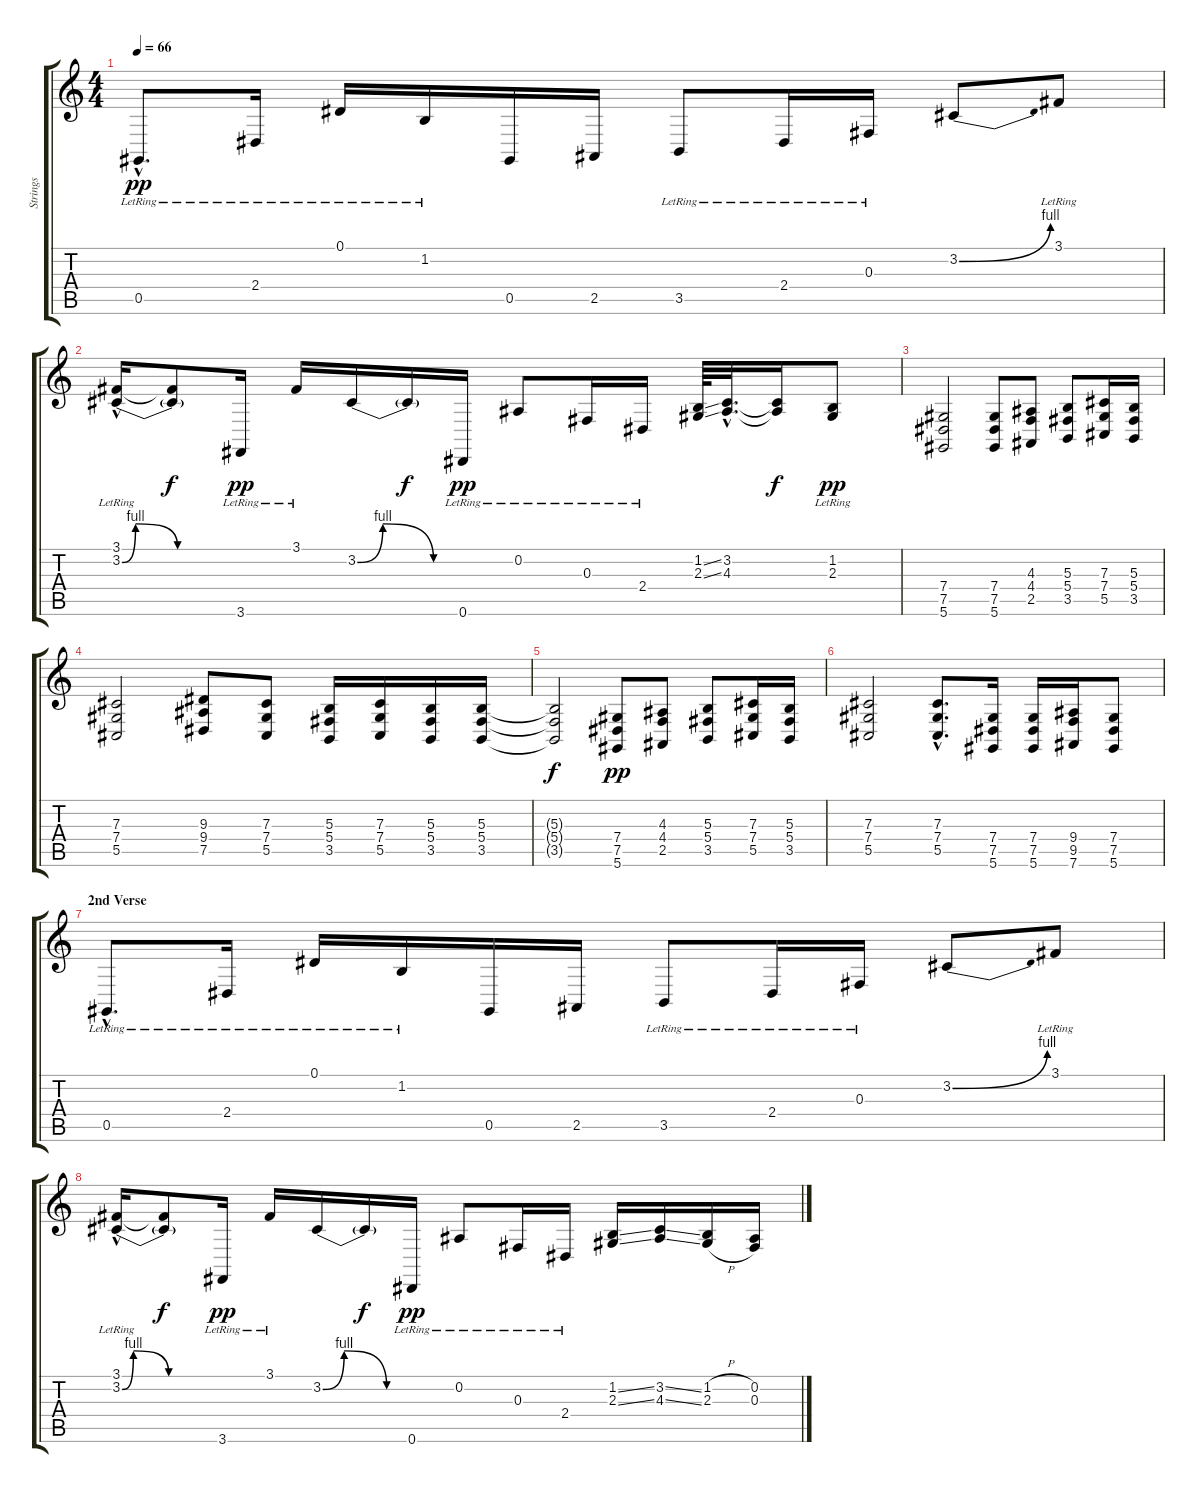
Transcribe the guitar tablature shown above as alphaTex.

\track ("Strings" "Strings") {instrument stringensemble1}
\staff {score tabs}
\tuning (Eb4 Bb3 Gb3 Db3 Ab2 Eb2) {hide}
\ts (4 4)
\tempo 66
\clef g2
\ks c
0.5{hac lr}.8{d dy pp} 2.4{lr}.16 0.1{lr}.16 1.2{lr}.16 0.5.16 2.5.16 3.5{lr}.8 2.4{lr}.16 0.3{lr}.16 3.2{be (bend 0 0 60 4)}.8 3.1{lr}.8 |
(3.1{lr} 3.2{be (custom 0 0 7 4 29 0 60 0) hac}).16 (3.1{t} 3.2{t}).8{dy f} 3.6{lr}.16{dy pp} 3.1{lr}.16 3.2{be (custom 0 0 15 4 45 0 60 0)}.16 3.2{t}.16{dy f} 0.6{lr}.16{dy pp} 0.2{lr}.8 0.3{lr}.16 2.4{lr}.16 (1.2{ss} 2.3{ss}).64 (3.2{hac} 4.3{hac}).32{d} (3.2{t} 4.3{t}).16{dy f} (1.2{lr} 2.3{lr}).8{dy pp} |
(7.4 7.5 5.6).2 (7.4 7.5 5.6).8 (4.3 4.4 2.5).8 (5.3 5.4 3.5).8 (7.3 7.4 5.5).16 (5.3 5.4 3.5).16 |
(7.3 7.4 5.5).2 (9.3 9.4 7.5).8 (7.3 7.4 5.5).8 (5.3 5.4 3.5).16 (7.3 7.4 5.5).16 (5.3 5.4 3.5).16 (5.3 5.4 3.5).16 |
(5.3{t} 5.4{t} 3.5{t}).2{dy f} (7.4 7.5 5.6).8{dy pp} (4.3 4.4 2.5).8 (5.3 5.4 3.5).8 (7.3 7.4 5.5).16 (5.3 5.4 3.5).16 |
(7.3 7.4 5.5).2 (7.3{hac} 7.4{hac} 5.5{hac}).8{d} (7.4 7.5 5.6).16 (7.4 7.5 5.6).16 (9.4 9.5 7.6).16 (7.4 7.5 5.6).8 |
\section ("" "2nd Verse")
0.5{hac lr}.8{d} 2.4{lr}.16 0.1{lr}.16 1.2{lr}.16 0.5.16 2.5.16 3.5{lr}.8 2.4{lr}.16 0.3{lr}.16 3.2{be (bend 0 0 60 4)}.8 3.1{lr}.8 |
(3.1{lr} 3.2{be (custom 0 0 7 4 29 0 60 0) hac}).16 (3.1{t} 3.2{t}).8{dy f} 3.6{lr}.16{dy pp} 3.1{lr}.16 3.2{be (custom 0 0 15 4 45 0 60 0)}.16 3.2{t}.16{dy f} 0.6{lr}.16{dy pp} 0.2{lr}.8 0.3{lr}.16 2.4{lr}.16 (1.2{ss} 2.3{ss}).16 (3.2{ss} 4.3{ss}).16 (1.2{h} 2.3{h}).16 (0.2 0.3).16
